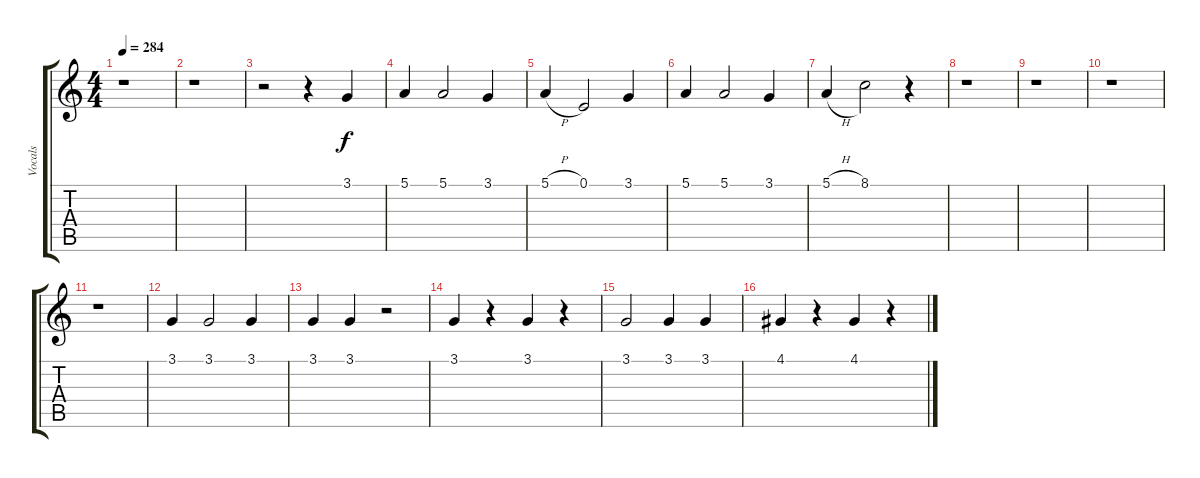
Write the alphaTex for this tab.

\track ("Vocals" "Vocals") {instrument voiceoohs}
\staff {score tabs}
\tuning (E4 B3 G3 D3 A2 E2) {hide}
\ts (4 4)
\tempo 284
\clef g2
\ks c
r.1{dy f} |
r.1 |
r.2 r.4 3.1.4 |
5.1.4 5.1.2 3.1.4 |
5.1{h}.4 0.1.2 3.1.4 |
5.1.4 5.1.2 3.1.4 |
5.1{h}.4 8.1.2 r.4 |
r.1 |
r.1 |
r.1 |
r.1 |
3.1.4 3.1.2 3.1.4 |
3.1.4 3.1.4 r.2 |
3.1.4 r.4 3.1.4 r.4 |
3.1.2 3.1.4 3.1.4 |
4.1.4 r.4 4.1.4 r.4
